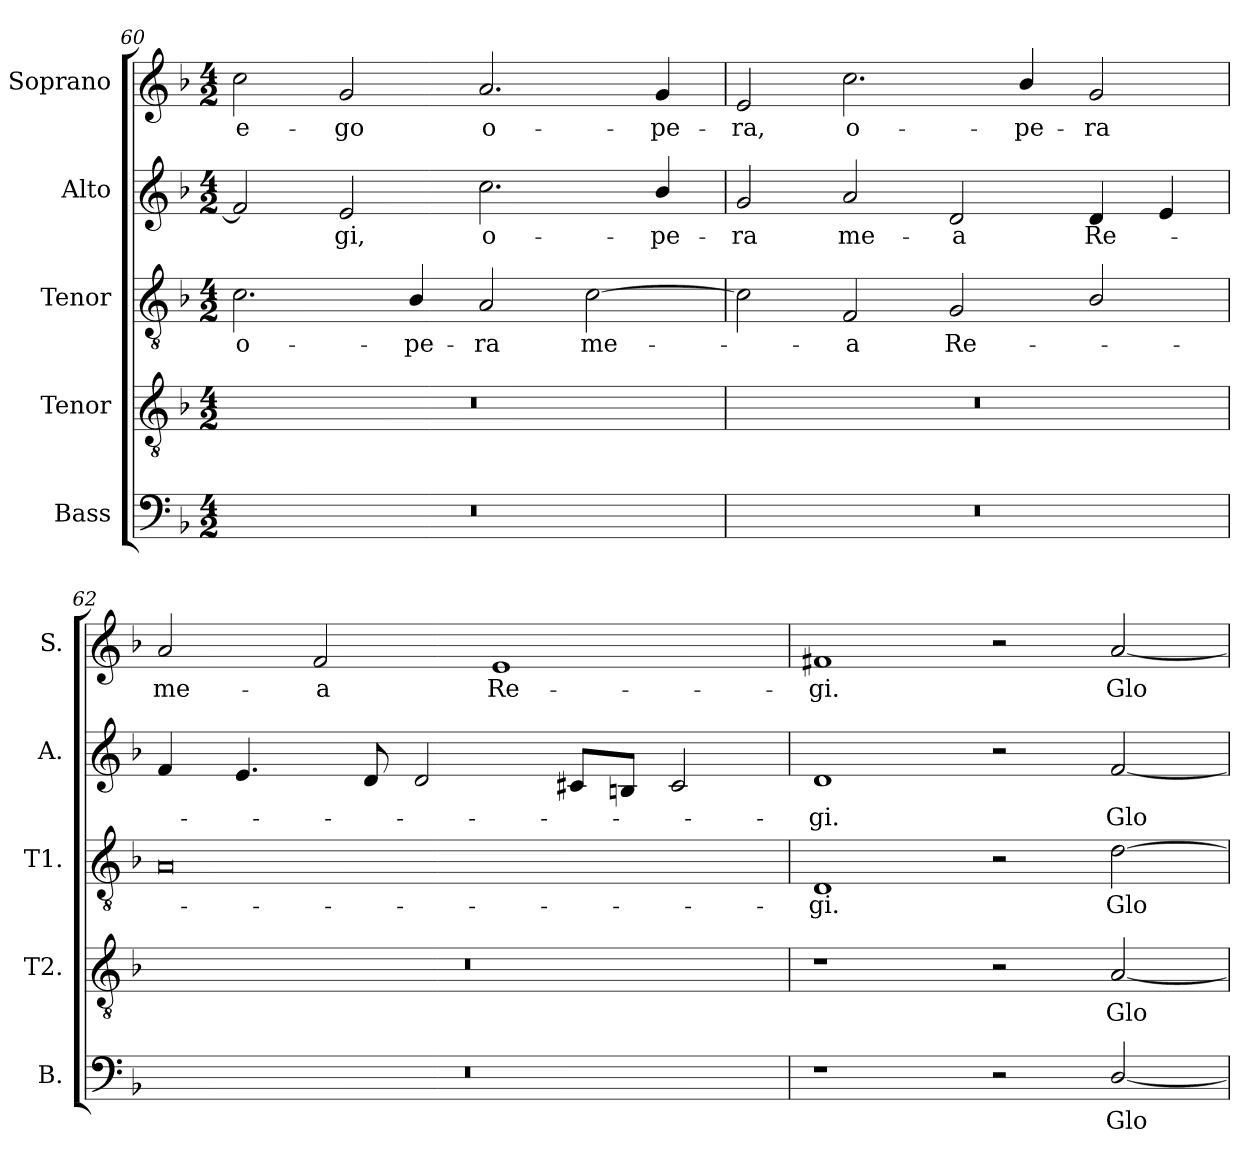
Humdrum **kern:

**kern	**text	**kern	**text	**kern	**text	**kern	**text	**kern	**text
*part5	*part5	*part4	*part4	*part3	*part3	*part2	*part2	*part1	*part1
*staff5	*staff5	*staff4	*staff4	*staff3	*staff3	*staff2	*staff2	*staff1	*staff1
*I"Bass	*	*I"Tenor	*	*I"Tenor	*	*I"Alto	*	*I"Soprano	*
*I'B.	*	*I'T2.	*	*I'T1.	*	*I'A.	*	*I'S.	*
!!LO:LB:g=z
*clefF4	*	*clefGv2	*	*clefGv2	*	*clefG2	*	*clefG2	*
*	*	*ITrd7c12	*	*ITrd7c12	*	*	*	*	*
*k[b-]	*	*k[b-]	*	*k[b-]	*	*k[b-]	*	*k[b-]	*
*F:	*	*F:	*	*F:	*	*F:	*	*F:	*
*M4/2	*	*M4/2	*	*M4/2	*	*M4/2	*	*M4/2	*
=60	=60	=60	=60	=60	=60	=60	=60	=60	=60
!LO:N:vis=1	!	!LO:N:vis=1	!	!	!	!	!	!	!
!	!	!	!	!	!LO:LY:b:color=#000000	!	!	!	!
!	!	!	!	!	!	!	!	!	!LO:LY:b:color=#000000
0r	.	0r	.	2.Ci\	o-	2fi/]	.	2cci\	e-
!	!	!	!	!	!	!	!LO:LY:b:color=#000000	!	!
!	!	!	!	!	!	!	!	!	!LO:LY:b:color=#000000
.	.	.	.	.	.	2ei/	-gi,	2gi/	-go
!	!	!	!	!	!LO:LY:b:color=#000000	!	!	!	!
.	.	.	.	4BB-i/	-pe-	.	.	.	.
!	!	!	!	!	!LO:LY:b:color=#000000	!	!	!	!
!	!	!	!	!	!	!	!LO:LY:b:color=#000000	!	!
!	!	!	!	!	!	!	!	!	!LO:LY:b:color=#000000
.	.	.	.	2AAi/	-ra	2.cci\	o-	2.ai/	o-
!	!	!	!	!	!LO:LY:b:color=#000000	!	!	!	!
.	.	.	.	[2Ci\	me-	.	.	.	.
!	!	!	!	!	!	!	!LO:LY:b:color=#000000	!	!
!	!	!	!	!	!	!	!	!	!LO:LY:b:color=#000000
.	.	.	.	.	.	4b-i/	-pe-	4gi/	-pe-
=61	=61	=61	=61	=61	=61	=61	=61	=61	=61
!LO:N:vis=1	!	!LO:N:vis=1	!	!	!	!	!	!	!
!	!	!	!	!	!	!	!LO:LY:b:color=#000000	!	!
!	!	!	!	!	!	!	!	!	!LO:LY:b:color=#000000
0r	.	0r	.	2Ci\]	.	2gi/	-ra	2ei/	-ra,
!	!	!	!	!	!LO:LY:b:color=#000000	!	!	!	!
!	!	!	!	!	!	!	!LO:LY:b:color=#000000	!	!
!	!	!	!	!	!	!	!	!	!LO:LY:b:color=#000000
.	.	.	.	2FFi/	-a	2ai/	me-	2.cci\	o-
!	!	!	!	!	!LO:LY:b:color=#000000	!	!	!	!
!	!	!	!	!	!	!	!LO:LY:b:color=#000000	!	!
.	.	.	.	2GGi/	Re-	2di/	-a	.	.
!	!	!	!	!	!	!	!	!	!LO:LY:b:color=#000000
.	.	.	.	.	.	.	.	4b-i/	-pe-
!	!	!	!	!	!	!	!LO:LY:b:color=#000000	!	!
!	!	!	!	!	!	!	!	!	!LO:LY:b:color=#000000
.	.	.	.	2BB-i/	.	4di/	Re-	2gi/	-ra
.	.	.	.	.	.	4ei/	.	.	.
=62	=62	=62	=62	=62	=62	=62	=62	=62	=62
!LO:N:vis=1	!	!LO:N:vis=1	!	!	!	!	!	!	!
!	!	!	!	!	!	!	!	!	!LO:LY:b:color=#000000
0r	.	0r	.	0AAi	.	4fi/	.	2ai/	me-
.	.	.	.	.	.	4.ei/	.	.	.
!	!	!	!	!	!	!	!	!	!LO:LY:b:color=#000000
.	.	.	.	.	.	.	.	2fi/	-a
.	.	.	.	.	.	8di/	.	.	.
.	.	.	.	.	.	2di/	.	.	.
!	!	!	!	!	!	!	!	!	!LO:LY:b:color=#000000
.	.	.	.	.	.	.	.	1ei	Re-
.	.	.	.	.	.	8c#Xi/L	.	.	.
.	.	.	.	.	.	8Bi/J	.	.	.
.	.	.	.	.	.	2c#i/	.	.	.
=63	=63	=63	=63	=63	=63	=63	=63	=63	=63
!	!	!	!	!	!LO:LY:b:color=#000000	!	!	!	!
!	!	!	!	!	!	!	!LO:LY:b:color=#000000	!	!
!	!	!	!	!	!	!	!	!	!LO:LY:b:color=#000000
1r	.	1r	.	1DDi	-gi.	1di	-gi.	1f#Xi	-gi.
2r	.	2r	.	2r	.	2r	.	2r	.
!	!LO:LY:b:color=#000000	!	!	!	!	!	!	!	!
!	!	!	!LO:LY:b:color=#000000	!	!	!	!	!	!
!	!	!	!	!	!LO:LY:b:color=#000000	!	!	!	!
!	!	!	!	!	!	!	!LO:LY:b:color=#000000	!	!
!	!	!	!	!	!	!	!	!	!LO:LY:b:color=#000000
[2Di/	Glo-	[2AAi/	Glo-	[2Di\	Glo-	[2fi/	Glo-	[2ai/	Glo-
=	=	=	=	=	=	=	=	=	=
*-	*-	*-	*-	*-	*-	*-	*-	*-	*-
